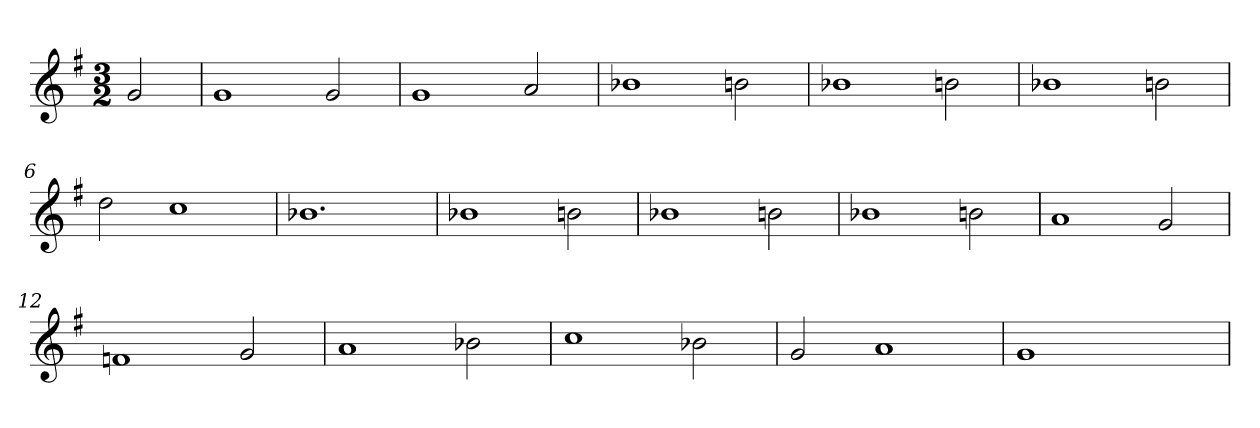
**kern
*part1
*staff1
*clefG2
*k[f#]
*G:
*M3/2
=
2g
=1
1g
2g
=2
1g
2a
=3
1b-X
2b
=4
1b-X
2b
=5
1b-X
2b
=6
2dd
1cc
=7
1.b-X
=8
1b-X
2b
=9
1b-X
2b
=10
1b-X
2b
=11
1a
2g
=12
1fn
2g
=13
1a
2b-X
=14
1cc
2b-X
=15
2g
1a
=16
1g
2ryy
=
*-
